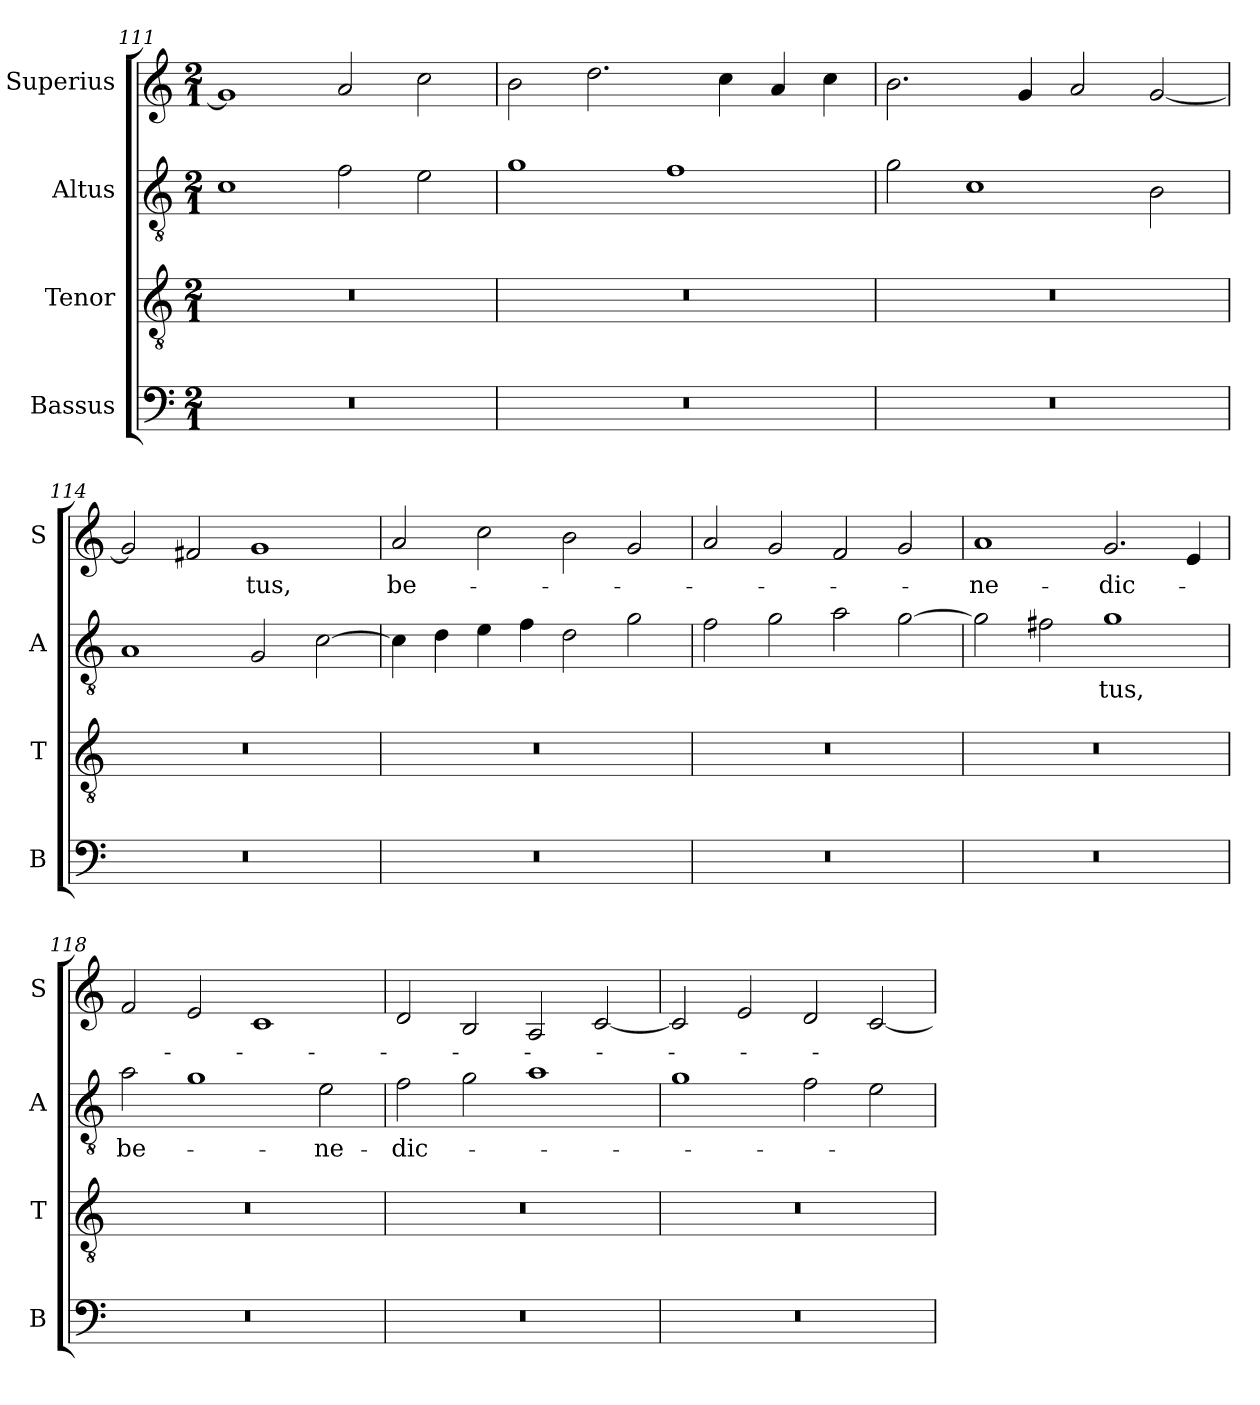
**kern	**kern	**kern	**text	**kern	**text
*part4	*part3	*part2	*part2	*part1	*part1
*staff4	*staff3	*staff2	*staff2	*staff1	*staff1
*I"Bassus	*I"Tenor	*I"Altus	*	*I"Superius	*
*I'B	*I'T	*I'A	*	*I'S	*
*clefF4	*clefGv2	*clefGv2	*	*clefG2	*
*k[]	*k[]	*k[]	*	*k[]	*
*M2/1	*M2/1	*M2/1	*	*M2/1	*
=111	=111	=111	=111	=111	=111
0r	0r	1c	.	1g]	.
.	.	2f\	.	2a/	.
.	.	2e\	.	2cc\	.
=112	=112	=112	=112	=112	=112
0r	0r	1g	.	2b\	.
.	.	.	.	2.dd\	.
.	.	1f	.	.	.
.	.	.	.	4cc\	.
.	.	.	.	4a/	.
.	.	.	.	4cc\	.
=113	=113	=113	=113	=113	=113
0r	0r	2g\	.	2.b\	.
.	.	1c	.	.	.
.	.	.	.	4g/	.
.	.	.	.	2a/	.
.	.	2B\	.	[2g/	.
=114	=114	=114	=114	=114	=114
0r	0r	1A	.	2g/]	.
.	.	.	.	2f#X/	.
.	.	2G/	.	1g	-tus,
.	.	[2c\	.	.	.
=115	=115	=115	=115	=115	=115
0r	0r	4c\]	.	2a/	be-
.	.	4d\	.	.	.
.	.	4e\	.	2cc\	.
.	.	4f\	.	.	.
.	.	2d\	.	2b\	.
.	.	2g\	.	2g/	.
=116	=116	=116	=116	=116	=116
0r	0r	2f\	.	2a/	.
.	.	2g\	.	2g/	.
.	.	2a\	.	2f/	.
.	.	[2g\	.	2g/	.
=117	=117	=117	=117	=117	=117
0r	0r	2g\]	.	1a	-ne-
.	.	2f#X\	.	.	.
.	.	1g	-tus,	2.g/	-dic-
.	.	.	.	4e/	.
=118	=118	=118	=118	=118	=118
0r	0r	2a\	be-	2f/	.
.	.	1g	.	2e/	.
.	.	.	.	1c	.
.	.	2e\	-ne-	.	.
=119	=119	=119	=119	=119	=119
0r	0r	2f\	-dic-	2d/	.
.	.	2g\	.	2B/	.
.	.	1a	.	2A/	.
.	.	.	.	[2c/	.
=120	=120	=120	=120	=120	=120
0r	0r	1g	.	2c/]	.
.	.	.	.	2e/	.
.	.	2f\	.	2d/	.
.	.	2e\	.	[2c/	.
=	=	=	=	=	=
*-	*-	*-	*-	*-	*-
